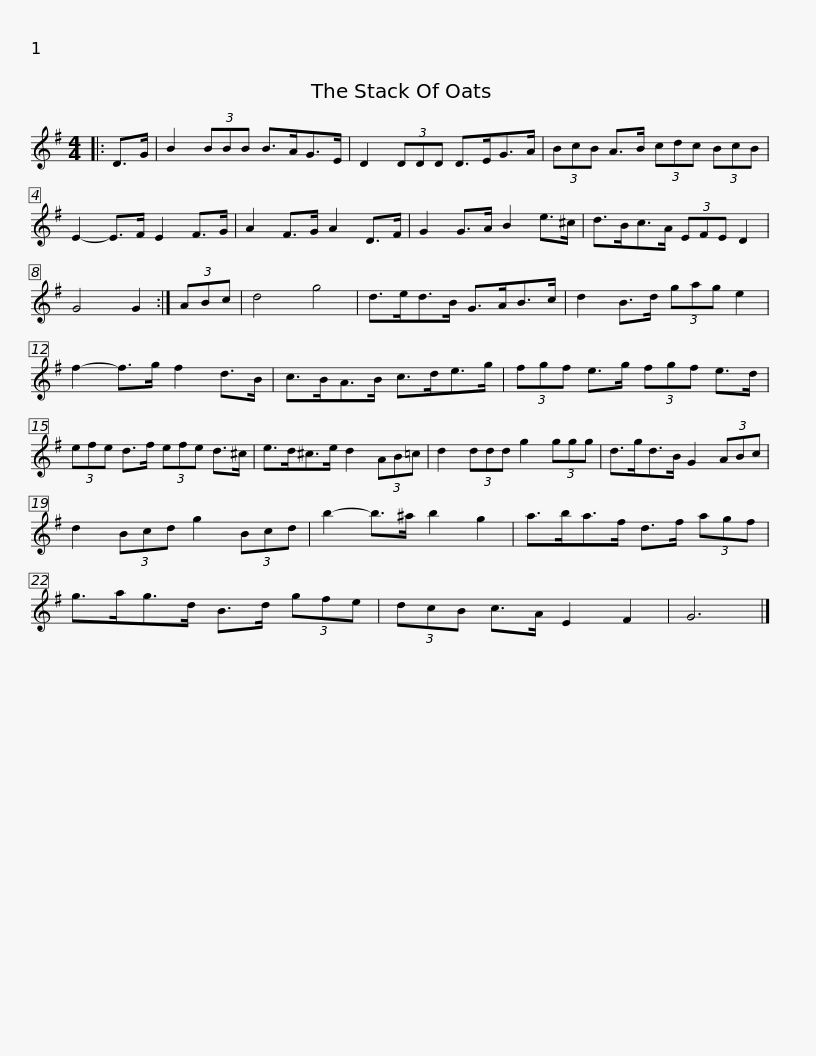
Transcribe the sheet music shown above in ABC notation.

X:1
L:1/8
M:4/4
I:linebreak $
K:G
V:1 treble
V:1
|: D>G | B2 (3BBB B>AG>E | D2 (3DDD D>EG>A | (3BcB A>B (3cdc (3BcB | E2- E>F E2 F>G |$ %5
 A2 F>G A2 D>F | G2 G>A B2 e>^c | d>Bc>A (3EFE D2 | G4 G2 :| (3ABc | %10
 d4 g4 | d>ed>B G>AB>c |$ d2 B>d (3gag e2 | f2- f>g f2 d>B | c>BA>B c>de>g | %15
 (3fgf e>g (3fgf e>d | (3efe d>f (3efe d>^c |$ e>d^c>e d2 (3AB=c | d2 (3ddd g2 (3ggg | d>gd>B G2 (3ABc | %20
 d2 (3Bcd g2 (3Bcd | b2- b>^a b2 g2 |$ a>ba>f d>f (3agf | g>ag>d B>d (3gfe | (3dcB c>A E2 F2 | %25
 G6 |] %26
